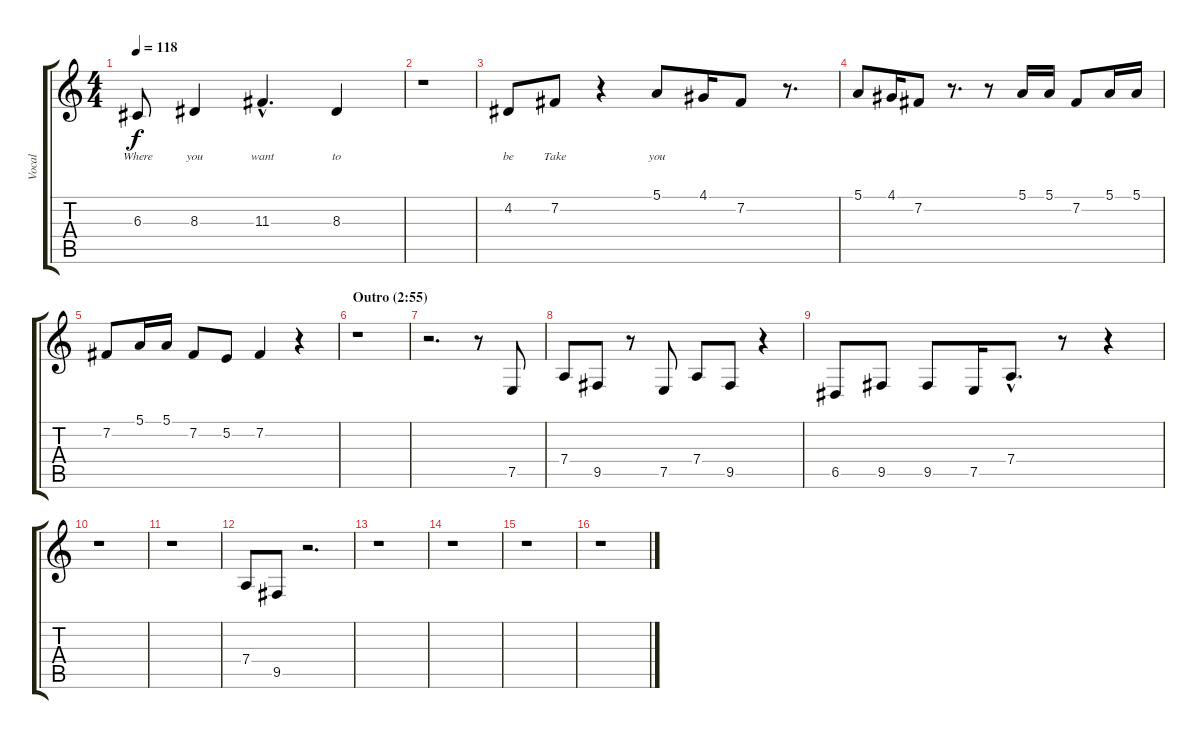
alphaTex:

\track ("Vocal" "Vocal") {instrument clarinet}
\staff {score tabs}
\tuning (E4 B3 G3 D3 A2 E2) {hide}
\ts (4 4)
\tempo 118
\clef g2
\ks c
6.3.8{lyrics (0 "Where") lyrics (1 "") lyrics (2 "") lyrics (3 "") lyrics (4 "") dy f} 8.3.4{lyrics (0 "you") lyrics (1 "") lyrics (2 "") lyrics (3 "") lyrics (4 "")} 11.3{hac}.4{d lyrics (0 "want") lyrics (1 "") lyrics (2 "") lyrics (3 "") lyrics (4 "")} 8.3.4{lyrics (0 "to") lyrics (1 "") lyrics (2 "") lyrics (3 "") lyrics (4 "")} |
r.1 |
4.2.8{lyrics (0 "be") lyrics (1 "") lyrics (2 "") lyrics (3 "") lyrics (4 "")} 7.2.8{lyrics (0 "Take") lyrics (1 "") lyrics (2 "") lyrics (3 "") lyrics (4 "")} r.4 5.1.8{lyrics (0 "you") lyrics (1 "") lyrics (2 "") lyrics (3 "") lyrics (4 "")} 4.1.16 7.2.8 r.8{d} |
5.1.8 4.1.16 7.2.8 r.8{d} r.8 5.1.16 5.1.16 7.2.8 5.1.16 5.1.16 |
7.2.8 5.1.16 5.1.16 7.2.8 5.2.8 7.2.4 r.4 |
\section ("" "Outro (2:55)")
r.1 |
r.2{d} r.8 7.5.8 |
7.4.8 9.5.8 r.8 7.5.8 7.4.8 9.5.8 r.4 |
6.5.8 9.5.8 9.5.8 7.5.16 7.4{hac}.8{d} r.8 r.4 |
r.1 |
r.1 |
7.4.8 9.5.8 r.2{d} |
r.1 |
r.1 |
r.1 |
r.1
